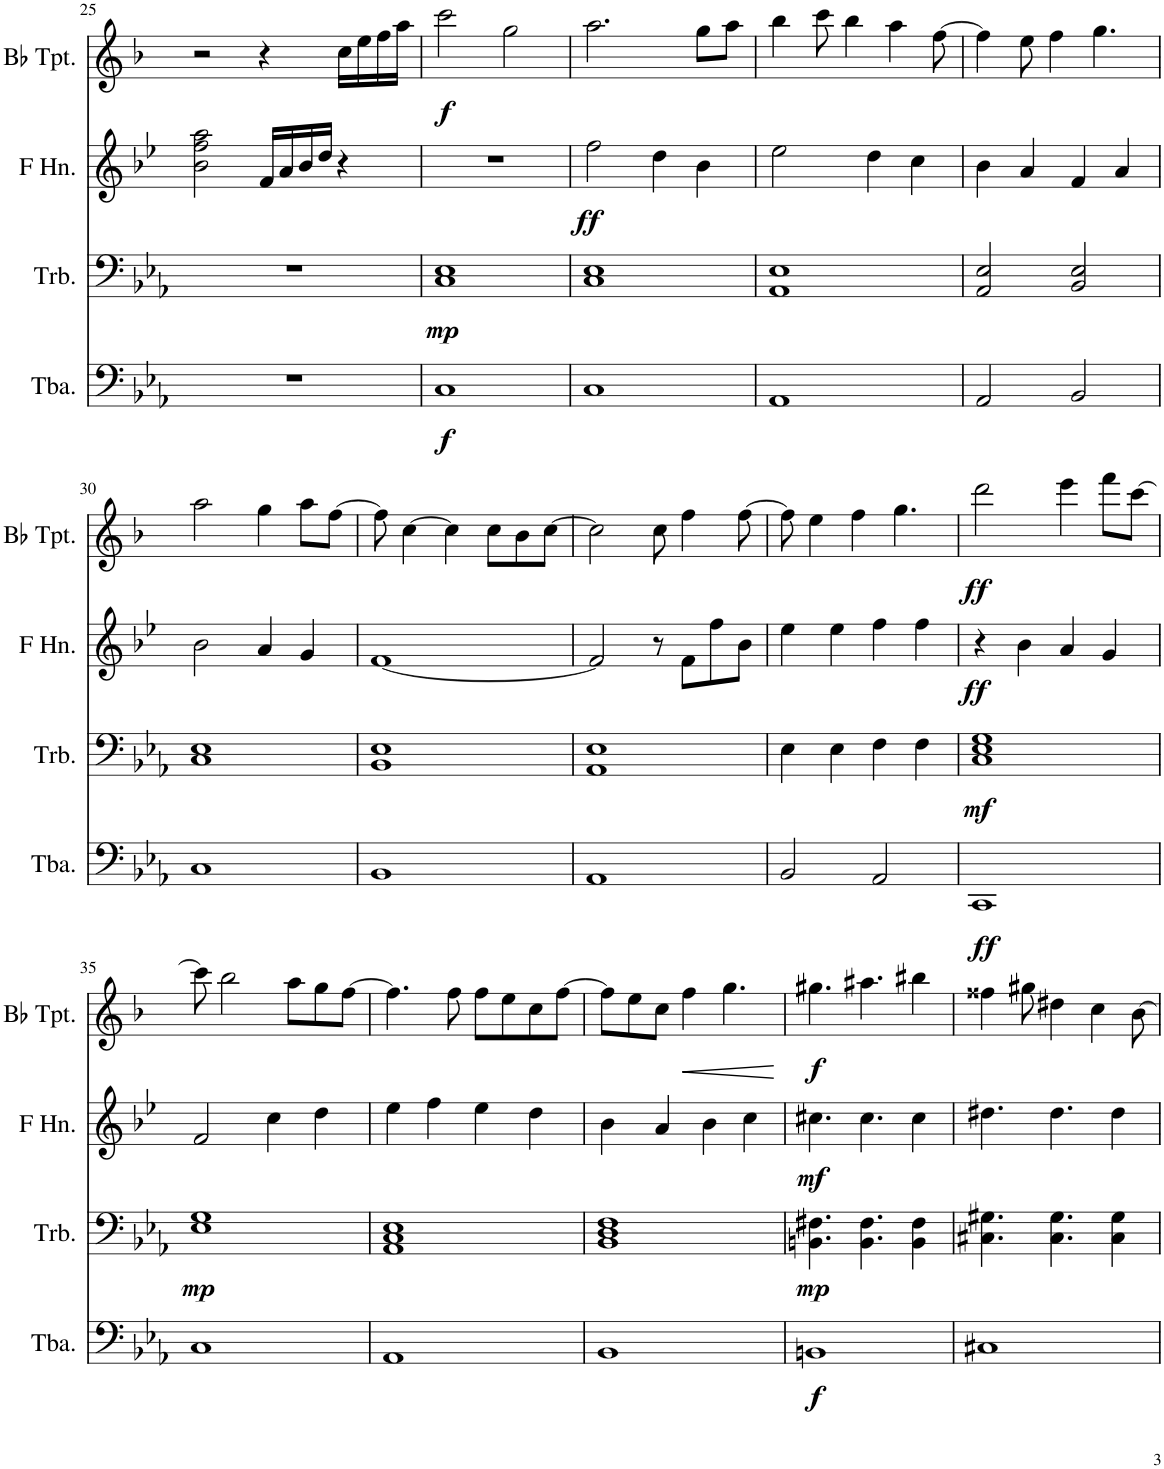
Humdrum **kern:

**kern	**dynam	**kern	**dynam	**kern	**dynam	**kern	**dynam
*part4	*part4	*part3	*part3	*part2	*part2	*part1	*part1
*staff4	*staff4	*staff3	*staff3	*staff2	*staff2	*staff1	*staff1
*I"Tuba	*	*I"Trombone	*	*I"Horn in F	*	*I"Bb Trumpet	*
*I'Tba.	*	*I'Trb.	*	*	*	*I'Bb Tpt.	*
!!LO:PB:g=z
*clefF4	*	*clefF4	*	*clefG2	*	*clefG2	*
*	*	*	*	*Trd4c7	*	*Trd1c2	*
*k[b-e-a-]	*	*k[b-e-a-]	*	*k[b-e-]	*	*k[b-]	*
*M4/4	*	*M4/4	*	*M4/4	*	*M4/4	*
=25	=25	=25	=25	=25	=25	=25	=25
1r	.	1r	.	2b-\ 2ff\ 2aa\	.	2r	.
.	.	.	.	16f/LL	.	4r	.
.	.	.	.	16a/	.	.	.
.	.	.	.	16b-/	.	.	.
.	.	.	.	16dd/JJ	.	.	.
.	.	.	.	4r	.	16cc\LL	.
.	.	.	.	.	.	16ee\	.
.	.	.	.	.	.	16ff\	.
.	.	.	.	.	.	16aa\JJ	.
=26	=26	=26	=26	=26	=26	=26	=26
!	!LO:DY:b	!	!LO:DY:b	!	!	!	!LO:DY:b
1C	f	1C 1E-	mp	1r	.	2ccc\	f
.	.	.	.	.	.	2gg\	.
=27	=27	=27	=27	=27	=27	=27	=27
!	!	!	!	!	!LO:DY:b	!	!
1C	.	1C 1E-	.	2ff\	ff	2.aa\	.
.	.	.	.	4dd\	.	.	.
.	.	.	.	4b-\	.	8gg\L	.
.	.	.	.	.	.	8aa\J	.
=28	=28	=28	=28	=28	=28	=28	=28
1AA-	.	1AA- 1E-	.	2ee-\	.	4bb-\	.
.	.	.	.	.	.	8ccc\	.
.	.	.	.	.	.	4bb-\	.
.	.	.	.	4dd\	.	.	.
.	.	.	.	.	.	4aa\	.
.	.	.	.	4cc\	.	.	.
.	.	.	.	.	.	[8ff\	.
=29	=29	=29	=29	=29	=29	=29	=29
2AA-/	.	2AA-/ 2E-/	.	4b-\	.	4ff\]	.
.	.	.	.	4a/	.	8ee\	.
.	.	.	.	.	.	4ff\	.
2BB-/	.	2BB-/ 2E-/	.	4f/	.	.	.
.	.	.	.	.	.	4.gg\	.
.	.	.	.	4a/	.	.	.
!!LO:LB:g=z
=30	=30	=30	=30	=30	=30	=30	=30
1C	.	1C 1E-	.	2b-\	.	2aa\	.
.	.	.	.	4a/	.	4gg\	.
.	.	.	.	4g/	.	8aa\L	.
.	.	.	.	.	.	[8ff\J	.
=31	=31	=31	=31	=31	=31	=31	=31
1BB-	.	1BB- 1E-	.	[1f	.	8ff\]	.
.	.	.	.	.	.	[4cc\	.
.	.	.	.	.	.	4cc\]	.
.	.	.	.	.	.	8cc\L	.
.	.	.	.	.	.	8b-\	.
.	.	.	.	.	.	[8cc\J	.
=32	=32	=32	=32	=32	=32	=32	=32
1AA-	.	1AA- 1E-	.	2f/]	.	2cc\]	.
.	.	.	.	8r	.	8cc\	.
.	.	.	.	8f\L	.	4ff\	.
.	.	.	.	8ff\	.	.	.
.	.	.	.	8b-\J	.	[8ff\	.
=33	=33	=33	=33	=33	=33	=33	=33
2BB-/	.	4E-\	.	4ee-\	.	8ff\]	.
.	.	.	.	.	.	4ee\	.
.	.	4E-\	.	4ee-\	.	.	.
.	.	.	.	.	.	4ff\	.
2AA-/	.	4F\	.	4ff\	.	.	.
.	.	.	.	.	.	4.gg\	.
.	.	4F\	.	4ff\	.	.	.
=34	=34	=34	=34	=34	=34	=34	=34
!	!LO:DY:b	!	!LO:DY:b	!	!LO:DY:b	!	!LO:DY:b
1CC	ff	1C 1E- 1G	mf	4r	ff	2ddd\	ff
.	.	.	.	4b-\	.	.	.
.	.	.	.	4a/	.	4eee\	.
.	.	.	.	4g/	.	8fff\L	.
.	.	.	.	.	.	[8ccc\J	.
!!LO:LB:g=z
=35	=35	=35	=35	=35	=35	=35	=35
!	!	!	!LO:DY:b	!	!	!	!
1C	.	1E- 1G	mp	2f/	.	8ccc\]	.
.	.	.	.	.	.	2bb-\	.
.	.	.	.	4cc\	.	.	.
.	.	.	.	.	.	8aa\L	.
.	.	.	.	4dd\	.	8gg\	.
.	.	.	.	.	.	[8ff\J	.
=36	=36	=36	=36	=36	=36	=36	=36
1AA-	.	1AA- 1C 1E-	.	4ee-\	.	4.ff\]	.
.	.	.	.	4ff\	.	.	.
.	.	.	.	.	.	8ff\	.
.	.	.	.	4ee-\	.	8ff\L	.
.	.	.	.	.	.	8ee\	.
.	.	.	.	4dd\	.	8cc\	.
.	.	.	.	.	.	[8ff\J	.
=37	=37	=37	=37	=37	=37	=37	=37
1BB-	.	1BB- 1D 1F	.	4b-\	.	8ff\L]	.
.	.	.	.	.	.	8ee\	.
.	.	.	.	4a/	.	8cc\J	.
!	!	!	!	!	!	!	!LO:HP:b
.	.	.	.	.	.	4ff\	<
.	.	.	.	4b-\	.	.	.
.	.	.	.	.	.	4.gg\	.
.	.	.	.	4cc\	.	.	.
.	.	.	.	.	.	.	[
=38	=38	=38	=38	=38	=38	=38	=38
!	!LO:DY:b	!	!LO:DY:b	!	!LO:DY:b	!	!LO:DY:b
1BBn	f	4.BBn\ 4.F#X\	mp	4.cc#X\	mf	4.gg#X\	f
.	.	4.BB\ 4.F#\	.	4.cc#\	.	4.aa#X\	.
.	.	4BB\ 4F#\	.	4cc#\	.	4bb#X\	.
=39	=39	=39	=39	=39	=39	=39	=39
1C#X	.	4.C#X\ 4.G#X\	.	4.dd#X\	.	4ff##X\	.
.	.	.	.	.	.	8gg#X\	.
.	.	4.C#\ 4.G#\	.	4.dd#\	.	4dd#X\	.
.	.	.	.	.	.	4cc\	.
.	.	4C#\ 4G#\	.	4dd#\	.	.	.
.	.	.	.	.	.	[8b-\	.
=	=	=	=	=	=	=	=
*-	*-	*-	*-	*-	*-	*-	*-
